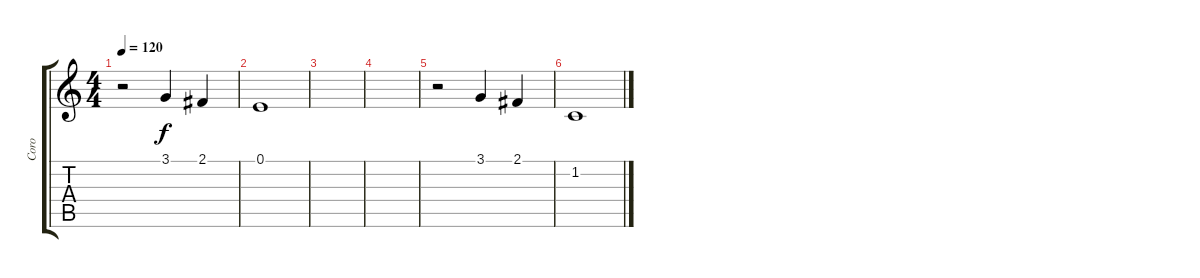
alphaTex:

\track ("Coro" "Coro") {instrument stringensemble1}
\staff {score tabs}
\tuning (E4 B3 G3 D3 A2 E2) {hide}
\ts (4 4)
\tempo 120
\clef g2
\ks c
r.2{dy f} 3.1.4 2.1.4 |
0.1.1 |
|
|
r.2 3.1.4 2.1.4 |
1.2.1
